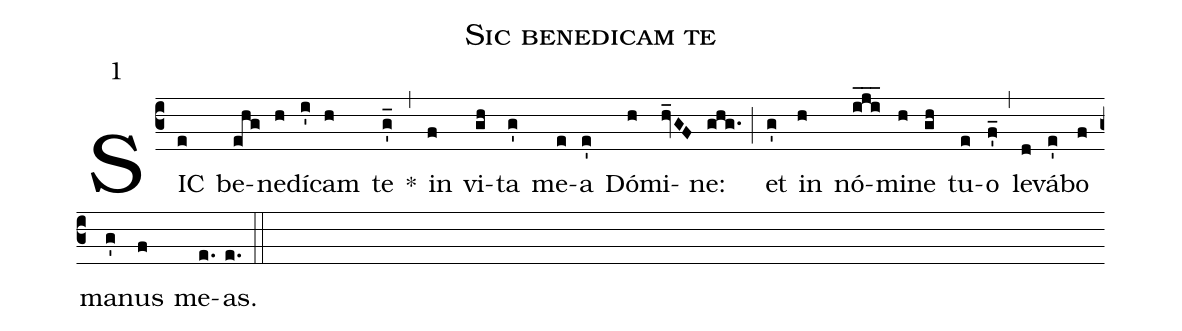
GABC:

name:Sic benedicam te;
mode:1;
annotation:1;
office-part:Antiphonae;
%%
(c3) SIC(e) be(ehg)ne(h)dí(i')cam(h) te(g'_) *(,) in(f) vi(gh)ta(g') me(e)a(e') Dó(h)mi(hv_GF)ne:(ghg.) (;) et(g') in(h) nó(iji___)mi(h)ne(gh) tu(e)o(f'_) (,) le(d)vá(e')bo(f) ma(g')nus(f) me(e.)as.(e.) (::)
